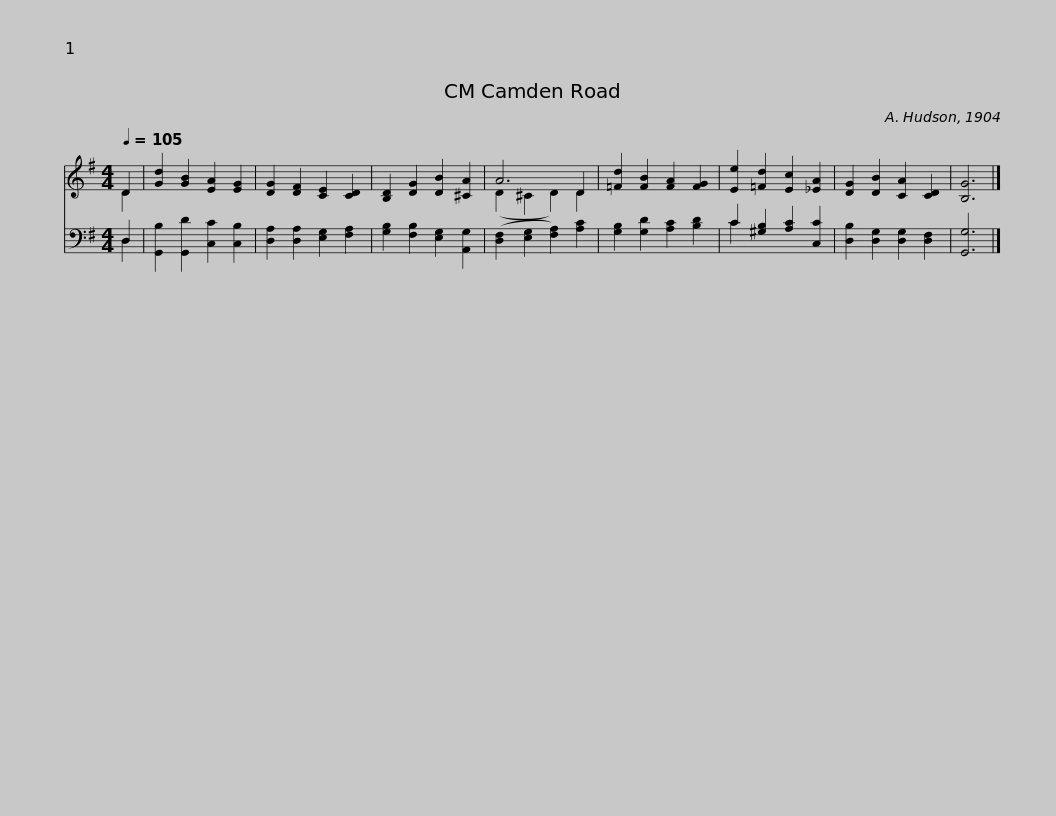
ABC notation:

X:1
%%score ( 1 2 ) ( 3 4 )
L:1/8
Q:1/4=105
M:4/4
I:linebreak $
K:G
V:1 treble
V:2 treble
V:3 bass
V:4 bass
V:1
 D2 | [Gd]2 [GB]2 [EA]2 [EG]2 | [DG]2 [DF]2 [CE]2 [CD]2 | [B,D]2 [DG]2 [DB]2 [^CA]2 | A6 D2 | %5
 [=Fd]2 [FB]2 [FA]2 [FG]2 | [Ee]2 [=Fd]2 [Ec]2 [_EA]2 | [DG]2 [DB]2 [CA]2 [CD]2 |$ [B,G]6 |] %9
V:2
 D2 | x8 | x8 | x8 | (D2 ^C2 D2) D2 | %5
 x8 | x8 | x8 |$ x6 |] %9
V:3
 D,2 | [G,,B,]2 [G,,D]2 [C,C]2 [C,B,]2 | [D,A,]2 [D,A,]2 [E,G,]2 [F,A,]2 | [G,B,]2 [F,B,]2 [E,G,]2 [A,,G,]2 | ([D,F,]2 [E,G,]2 [F,A,]2) [A,C]2 | %5
 [G,B,]2 [G,D]2 [A,C]2 [B,D]2 | C2 [^G,B,]2 [A,C]2 [C,C]2 | [D,B,]2 [D,G,]2 [D,G,]2 [D,F,]2 |$ [G,,G,]6 |] %9
V:4
 D,2 | x8 | x8 | x8 | x8 | %5
 x8 | C2 x6 | x8 |$ x6 |] %9
